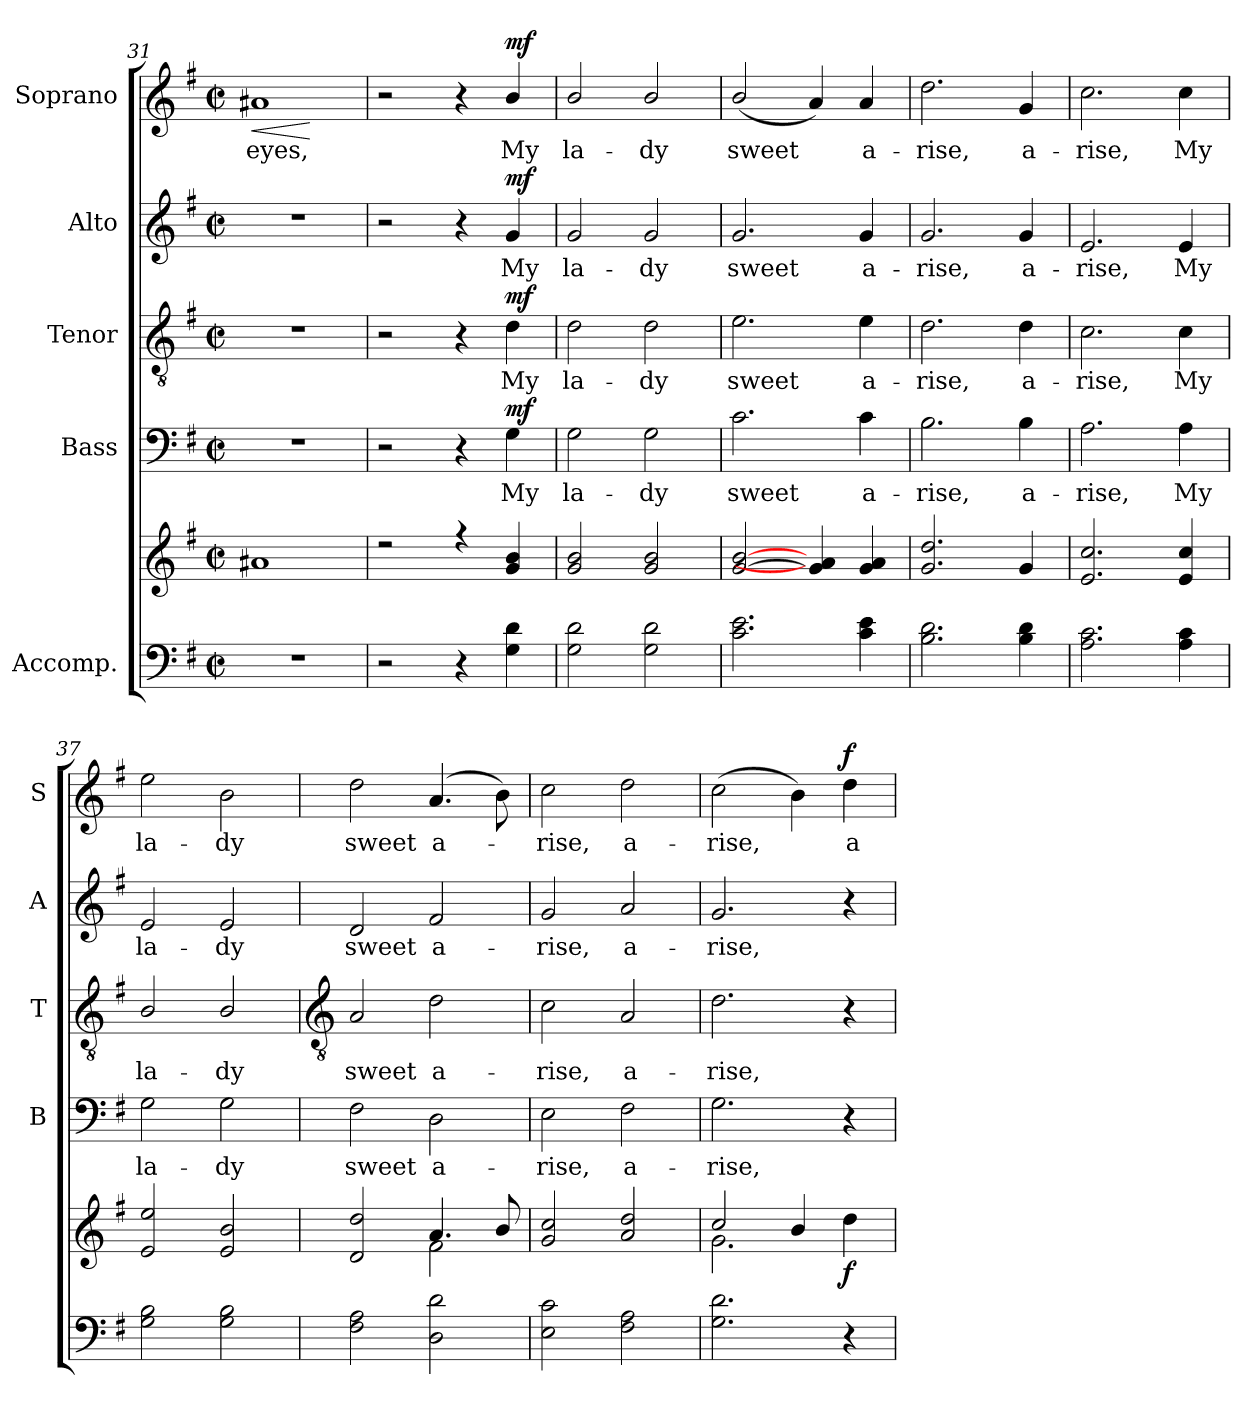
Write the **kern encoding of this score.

**kern	**kern	**dynam	**kern	**text	**dynam	**kern	**text	**dynam	**kern	**text	**dynam	**kern	**text	**dynam
*part5	*part5	*part5	*part4	*part4	*part4	*part3	*part3	*part3	*part2	*part2	*part2	*part1	*part1	*part1
*staff6	*staff5	*staff5/6	*staff4	*staff4	*staff4	*staff3	*staff3	*staff3	*staff2	*staff2	*staff2	*staff1	*staff1	*staff1
*I"Accomp.	*	*	*I"Bass	*	*	*I"Tenor	*	*	*I"Alto	*	*	*I"Soprano	*	*
*	*	*	*I'B	*	*	*I'T	*	*	*I'A	*	*	*I'S	*	*
*clefF4	*clefG2	*	*clefF4	*	*	*clefGv2	*	*	*clefG2	*	*	*clefG2	*	*
*k[f#]	*k[f#]	*	*k[f#]	*	*	*k[f#]	*	*	*k[f#]	*	*	*k[f#]	*	*
*G:	*G:	*	*G:	*	*	*G:	*	*	*G:	*	*	*G:	*	*
*M2/2	*M2/2	*	*M2/2	*	*	*M2/2	*	*	*M2/2	*	*	*M2/2	*	*
*met(c|)	*met(c|)	*	*met(c|)	*	*	*met(c|)	*	*	*met(c|)	*	*	*met(c|)	*	*
=31	=31	=31	=31	=31	=31	=31	=31	=31	=31	=31	=31	=31	=31	=31
!	!	!LO:HP:b	!	!	!	!	!	!	!	!	!	!	!LO:LY:b	!LO:HP:b
*	*^	*	*	*	*	*	*	*	*	*	*	*	*	*
1r	1a#X	1ryy	<	1r	.	.	1r	.	.	1r	.	.	1a#X	eyes,	<
*	*v	*v	*	*	*	*	*	*	*	*	*	*	*	*	*
.	.	[	.	.	.	.	.	.	.	.	.	.	.	[
=32	=32	=32	=32	=32	=32	=32	=32	=32	=32	=32	=32	=32	=32	=32
*	*^	*	*	*	*	*	*	*	*	*	*	*	*	*
2r	2r	1ryy	.	2r	.	.	2r	.	.	2r	.	.	2r	.	.
4r	4r	.	.	4r	.	.	4r	.	.	4r	.	.	4r	.	.
!	!	!	!LO:DY:b=2	!	!LO:LY:b	!	!	!LO:LY:b	!	!	!LO:LY:b	!	!	!LO:LY:b	!
!	!	!	!LO:DY:n=1:b	!	!	!LO:DY:b	!	!	!LO:DY:b	!	!	!LO:DY:b	!	!	!LO:DY:b
4G 4d	4g/ 4b/	.	mf mf	4G	My	mf	4d	My	mf	4g	My	mf	4b/	My	mf
=33	=33	=33	=33	=33	=33	=33	=33	=33	=33	=33	=33	=33	=33	=33	=33
!	!	!	!	!	!LO:LY:b	!	!	!LO:LY:b	!	!	!LO:LY:b	!	!	!LO:LY:b	!
2G 2d	2g/ 2b/	1ryy	.	2G	la-	.	2d	la-	.	2g	la-	.	2b/	la-	.
!	!	!	!	!	!LO:LY:b	!	!	!LO:LY:b	!	!	!LO:LY:b	!	!	!LO:LY:b	!
2G 2d	2g/ 2b/	.	.	2G	-dy	.	2d	-dy	.	2g	-dy	.	2b/	-dy	.
=34	=34	=34	=34	=34	=34	=34	=34	=34	=34	=34	=34	=34	=34	=34	=34
!	!	!	!	!	!LO:LY:b	!	!	!LO:LY:b	!	!	!LO:LY:b	!	!	!LO:LY:b	!
2.c 2.e	[2g/ [2b/	1ryy	.	2.c	sweet	.	2.e	sweet	.	2.g	sweet	.	(<2b/	sweet	.
.	4g] 4a]	.	.	.	.	.	.	.	.	.	.	.	4a)	.	.
!	!	!	!	!	!LO:LY:b	!	!	!LO:LY:b	!	!	!LO:LY:b	!	!	!LO:LY:b	!
4c 4e	4g 4a	.	.	4c	a-	.	4e	a-	.	4g	a-	.	4a	a-	.
=35	=35	=35	=35	=35	=35	=35	=35	=35	=35	=35	=35	=35	=35	=35	=35
!	!	!	!	!	!LO:LY:b	!	!	!LO:LY:b	!	!	!LO:LY:b	!	!	!LO:LY:b	!
2.B 2.d	2.g 2.dd	1ryy	.	2.B	-rise,	.	2.d	-rise,	.	2.g	-rise,	.	2.dd	-rise,	.
!	!	!	!	!	!LO:LY:b	!	!	!LO:LY:b	!	!	!LO:LY:b	!	!	!LO:LY:b	!
4B 4d	4g	.	.	4B	a-	.	4d	a-	.	4g	a-	.	4g	a-	.
=36	=36	=36	=36	=36	=36	=36	=36	=36	=36	=36	=36	=36	=36	=36	=36
!	!	!	!	!	!LO:LY:b	!	!	!LO:LY:b	!	!	!LO:LY:b	!	!	!LO:LY:b	!
2.A 2.c	2.e 2.cc	1ryy	.	2.A	-rise,	.	2.c	-rise,	.	2.e	-rise,	.	2.cc	-rise,	.
!	!	!	!	!	!LO:LY:b	!	!	!LO:LY:b	!	!	!LO:LY:b	!	!	!LO:LY:b	!
4A 4c	4e 4cc	.	.	4A	My	.	4c	My	.	4e	My	.	4cc	My	.
=37	=37	=37	=37	=37	=37	=37	=37	=37	=37	=37	=37	=37	=37	=37	=37
!	!	!	!	!	!LO:LY:b	!	!	!LO:LY:b	!	!	!LO:LY:b	!	!	!LO:LY:b	!
2G 2B	2e 2ee	1ryy	.	2G	la-	.	2B/	la-	.	2e	la-	.	2ee	la-	.
!	!	!	!	!	!LO:LY:b	!	!	!LO:LY:b	!	!	!LO:LY:b	!	!	!LO:LY:b	!
2G 2B	2e 2b	.	.	2G	-dy	.	2B/	-dy	.	2e	-dy	.	2b	-dy	.
!!LO:LB:g=z
=38	=38	=38	=38	=38	=38	=38	=38	=38	=38	=38	=38	=38	=38	=38	=38
*	*	*	*	*	*	*	*clefGv2	*	*	*	*	*	*	*	*
!	!	!	!	!	!LO:LY:b	!	!	!LO:LY:b	!	!	!LO:LY:b	!	!	!LO:LY:b	!
2F# 2A	2d 2dd	2ryy	.	2F#	sweet	.	2A	sweet	.	2d	sweet	.	2dd	sweet	.
!	!	!	!	!	!LO:LY:b	!	!	!LO:LY:b	!	!	!LO:LY:b	!	!	!LO:LY:b	!
2D 2d	4.a	2f#\	.	2D	a-	.	2d	a-	.	2f#	a-	.	(<4.a	a-	.
.	8b/	.	.	.	.	.	.	.	.	.	.	.	8b)	.	.
=39	=39	=39	=39	=39	=39	=39	=39	=39	=39	=39	=39	=39	=39	=39	=39
!	!	!	!	!	!LO:LY:b	!	!	!LO:LY:b	!	!	!LO:LY:b	!	!	!LO:LY:b	!
2E 2c	2g 2cc	1ryy	.	2E	-rise,	.	2c	-rise,	.	2g	-rise,	.	2cc	rise,	.
!	!	!	!	!	!LO:LY:b	!	!	!LO:LY:b	!	!	!LO:LY:b	!	!	!LO:LY:b	!
2F# 2A	2a 2dd	.	.	2F#	a-	.	2A	a-	.	2a	a-	.	2dd	a-	.
=40	=40	=40	=40	=40	=40	=40	=40	=40	=40	=40	=40	=40	=40	=40	=40
!	!	!	!	!	!LO:LY:b	!	!	!LO:LY:b	!	!	!LO:LY:b	!	!	!LO:LY:b	!
2.G 2.d	2cc/	2.g\	.	2.G	-rise,	.	2.d	-rise,	.	2.g	-rise,	.	(>2cc	-rise,	.
.	4b/	.	.	.	.	.	.	.	.	.	.	.	4b)	.	.
!	!	!	!LO:DY:b	!	!	!	!	!	!	!	!	!	!	!LO:LY:b	!LO:DY:b
4r	4dd	4ryy	f	4r	.	.	4r	.	.	4r	.	.	4dd	a-	f
*	*v	*v	*	*	*	*	*	*	*	*	*	*	*	*	*
=	=	=	=	=	=	=	=	=	=	=	=	=	=	=
*-	*-	*-	*-	*-	*-	*-	*-	*-	*-	*-	*-	*-	*-	*-
